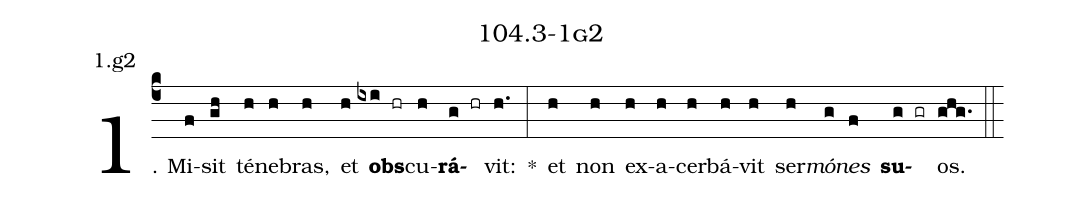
name: 104.3-1g2;
annotation: 1.g2;
%%
(c4)1. Mi(f)sit(gh) té(h)ne(h)bras,(h) et(h) <b>obs</b>(ixi hr)cu(h)<b>rá</b>(g hr)vit:(h.) *(:) et(h) non(h) ex(h)a(h)cer(h)bá(h)vit(h) ser(h)<i>mó</i>(g)<i>nes</i>(f) <b>su</b>(g gr)os.(ghg.) (::)


%E(h) u(h) o(g) u(f) a(g) e.(ghg.) (::)
